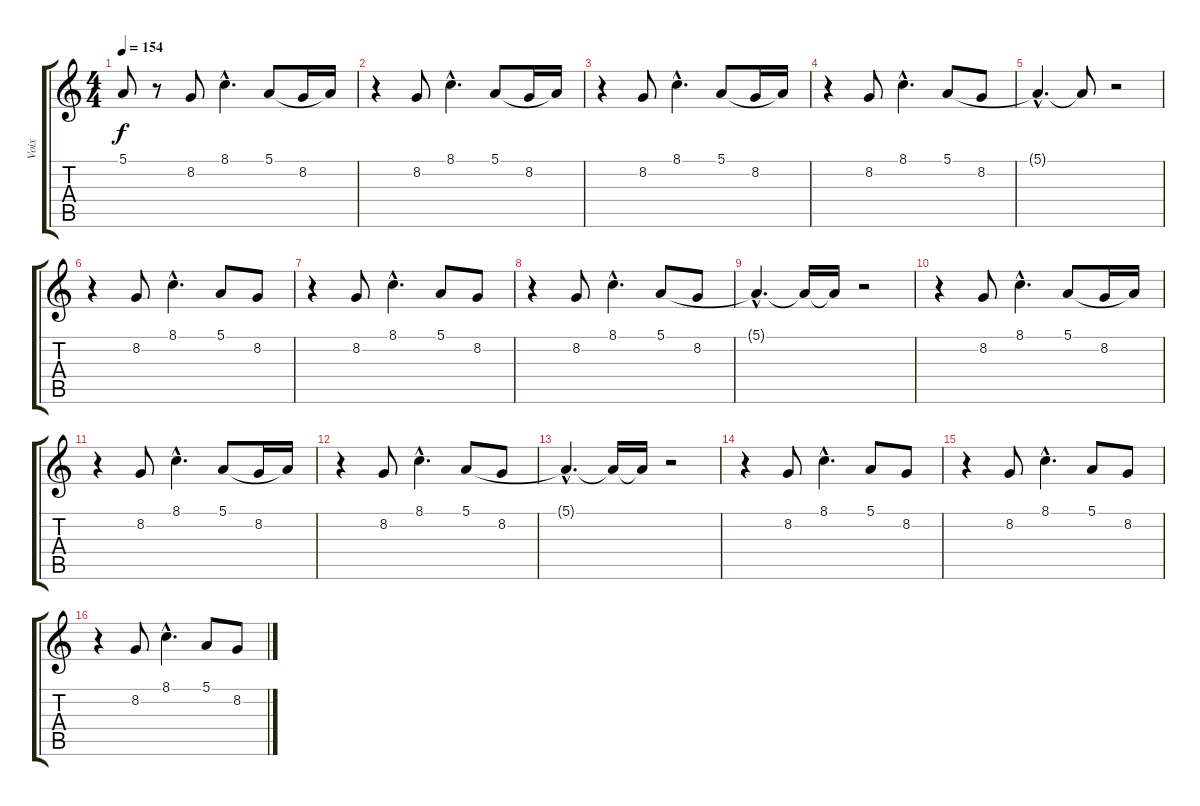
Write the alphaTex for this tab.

\track ("Voix" "Voix") {instrument clarinet}
\staff {score tabs}
\tuning (E4 B3 G3 D3 A2 E2) {hide}
\ts (4 4)
\tempo 154
\clef g2
\ks c
5.1{t}.8{dy f} r.8 8.2.8 8.1{hac}.4{d} 5.1.8 8.2.16 5.1{t}.16 |
r.4 8.2.8 8.1{hac}.4{d} 5.1.8 8.2.16 5.1{t}.16 |
r.4 8.2.8 8.1{hac}.4{d} 5.1.8 8.2.16 5.1{t}.16 |
r.4 8.2.8 8.1{hac}.4{d} 5.1.8 8.2.8 |
5.1{hac t}.4{d} 5.1{t}.8 r.2 |
r.4 8.2.8 8.1{hac}.4{d} 5.1.8 8.2.8 |
r.4 8.2.8 8.1{hac}.4{d} 5.1.8 8.2.8 |
r.4 8.2.8 8.1{hac}.4{d} 5.1.8 8.2.8 |
5.1{hac t}.4{d} 5.1{t}.16 5.1{t}.16 r.2 |
r.4 8.2.8 8.1{hac}.4{d} 5.1.8 8.2.16 5.1{t}.16 |
r.4 8.2.8 8.1{hac}.4{d} 5.1.8 8.2.16 5.1{t}.16 |
r.4 8.2.8 8.1{hac}.4{d} 5.1.8 8.2.8 |
5.1{hac t}.4{d} 5.1{t}.16 5.1{t}.16 r.2 |
r.4 8.2.8 8.1{hac}.4{d} 5.1.8 8.2.8 |
r.4 8.2.8 8.1{hac}.4{d} 5.1.8 8.2.8 |
r.4 8.2.8 8.1{hac}.4{d} 5.1.8 8.2.8
